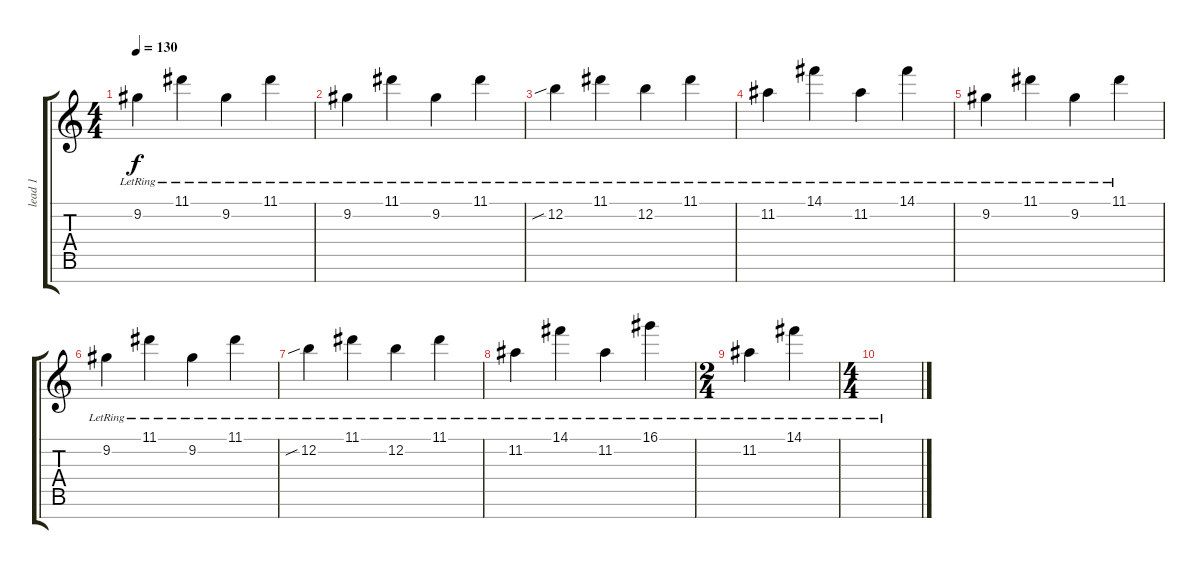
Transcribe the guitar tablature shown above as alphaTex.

\track ("lead 1" "lead 1") {instrument electricguitarjazz}
\staff {score tabs}
\tuning (E4 B3 G3 D3 A2 E2 B1) {hide}
\ts (4 4)
\tempo 130
\clef g2
\ks c
9.2{lr}.4{dy f} 11.1{lr}.4 9.2{lr}.4 11.1{lr}.4 |
9.2{lr}.4 11.1{lr}.4 9.2{lr}.4 11.1{lr}.4 |
12.2{sib lr}.4 11.1{lr}.4 12.2{lr}.4 11.1{lr}.4 |
11.2{lr}.4 14.1{lr}.4 11.2{lr}.4 14.1{lr}.4 |
9.2{lr}.4 11.1{lr}.4 9.2{lr}.4 11.1{lr}.4 |
9.2{lr}.4 11.1{lr}.4 9.2{lr}.4 11.1{lr}.4 |
12.2{sib lr}.4 11.1{lr}.4 12.2{lr}.4 11.1{lr}.4 |
11.2{lr}.4 14.1{lr}.4 11.2{lr}.4 16.1{lr}.4 |
\ts (2 4)
11.2{lr}.4 14.1{lr}.4 |
\ts (4 4)
